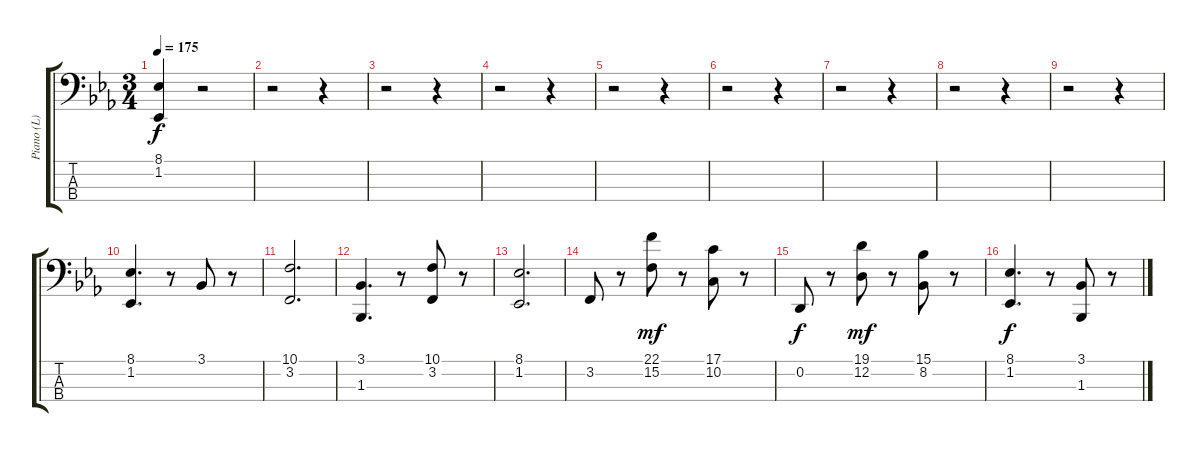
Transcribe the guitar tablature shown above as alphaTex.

\track ("Piano (L)" "Piano (L)") {instrument brightacousticpiano}
\staff {score tabs}
\tuning (G2 D2 A1 E1) {hide}
\ts (3 4)
\tempo 175
\clef f4
\ks eb
(8.1 1.2).4{dy f} r.2 |
r.2 r.4 |
r.2 r.4 |
r.2 r.4 |
r.2 r.4 |
r.2 r.4 |
r.2 r.4 |
r.2 r.4 |
r.2 r.4 |
(8.1 1.2).4{d} r.8 3.1.8 r.8 |
(10.1 3.2).2{d} |
(3.1 1.3).4{d} r.8 (10.1 3.2).8 r.8 |
(8.1 1.2).2{d} |
3.2.8 r.8 (22.1 15.2).8{dy mf} r.8 (17.1 10.2).8 r.8 |
0.2.8{dy f} r.8 (19.1 12.2).8{dy mf} r.8 (15.1 8.2).8 r.8 |
(8.1 1.2).4{d dy f} r.8 (3.1 1.3).8 r.8
